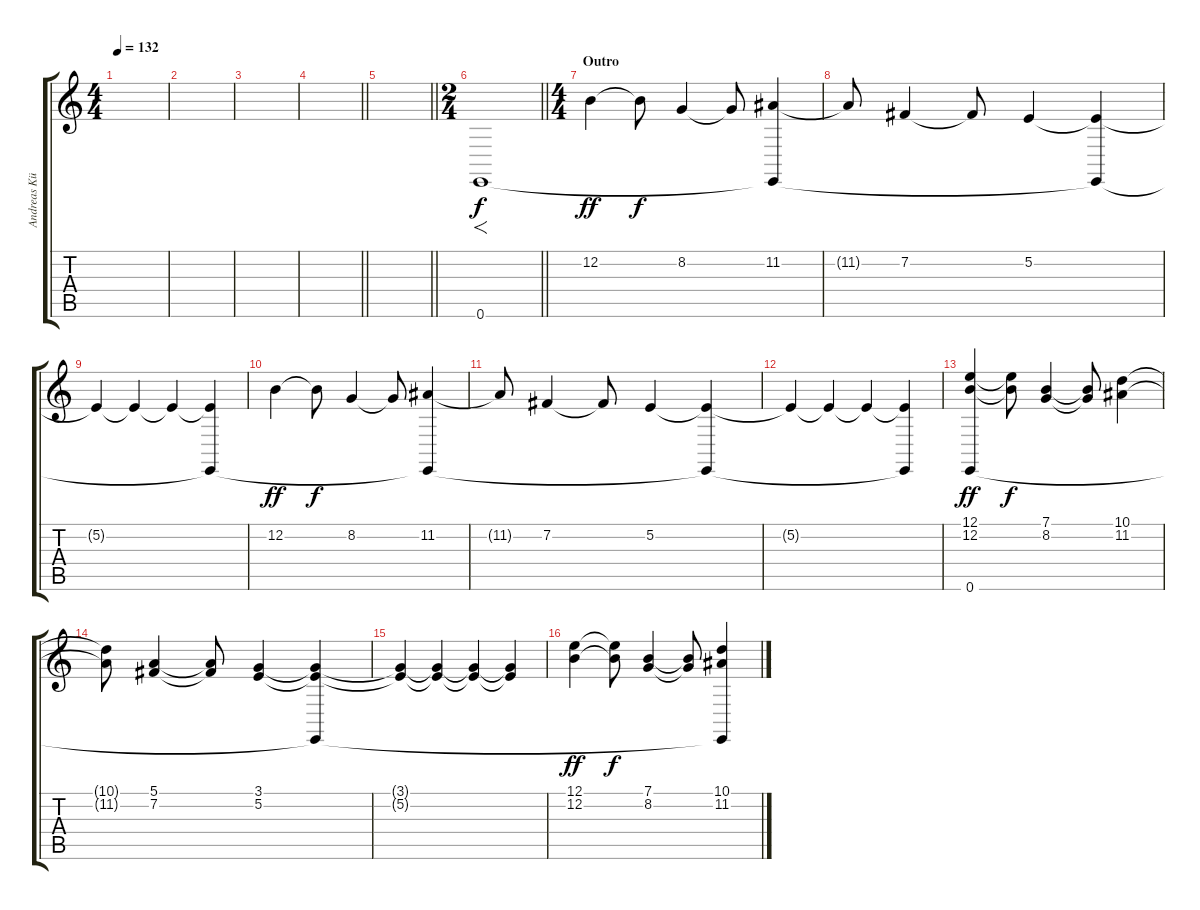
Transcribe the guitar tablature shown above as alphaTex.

\track ("Andreas Kück" "Andreas Kü") {instrument choiraahs}
\staff {score tabs}
\tuning (E4 B3 G3 D3 A2 E2) {hide}
\ts (4 4)
\tempo 132
\clef g2
\ks c
|
|
|
\barLineRight lightlight
|
\barLineRight lightlight
|
\ts (2 4)
\barLineRight lightlight
0.6.1{f dy f} |
\ts (4 4)
\section ("" "Outro")
12.2.4{dy ff} 12.2{t}.8{dy f} 8.2.4 8.2{t}.8 (11.2 0.6{t}).4 |
11.2{t}.8 7.2.4 7.2{t}.8 5.2.4 (5.2{t} 0.6{t}).4 |
5.2{t}.4 5.2{t}.4 5.2{t}.4 (5.2{t} 0.6{t}).4 |
12.2.4{dy ff} 12.2{t}.8{dy f} 8.2.4 8.2{t}.8 (11.2 0.6{t}).4 |
11.2{t}.8 7.2.4 7.2{t}.8 5.2.4 (5.2{t} 0.6{t}).4 |
5.2{t}.4 5.2{t}.4 5.2{t}.4 (5.2{t} 0.6{t}).4 |
(12.1 12.2 0.6).4{dy ff} (12.1{t} 12.2{t}).8{dy f} (7.1 8.2).4 (7.1{t} 8.2{t}).8 (10.1 11.2).4 |
(10.1{t} 11.2{t}).8 (5.1 7.2).4 (5.1{t} 7.2{t}).8 (3.1 5.2).4 (3.1{t} 5.2{t} 0.6{t}).4 |
(3.1{t} 5.2{t}).4 (3.1{t} 5.2{t}).4 (3.1{t} 5.2{t}).4 (3.1{t} 5.2{t}).4 |
(12.1 12.2).4{dy ff} (12.1{t} 12.2{t}).8{dy f} (7.1 8.2).4 (7.1{t} 8.2{t}).8 (10.1 11.2 0.6{t}).4
